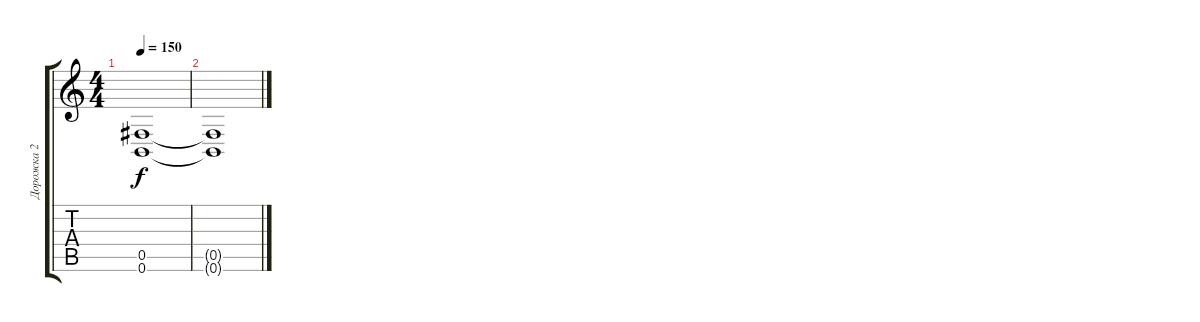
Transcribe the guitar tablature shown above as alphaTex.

\track ("Дорожка 2" "Дорожка 2") {instrument distortionguitar}
\staff {score tabs}
\tuning (Db4 Ab3 E3 B2 Gb2 B1) {hide}
\ts (4 4)
\tempo 150
\clef g2
\ks c
(0.5{t} 0.6{t}).1{dy f} |
(0.5{t} 0.6{t}).1
